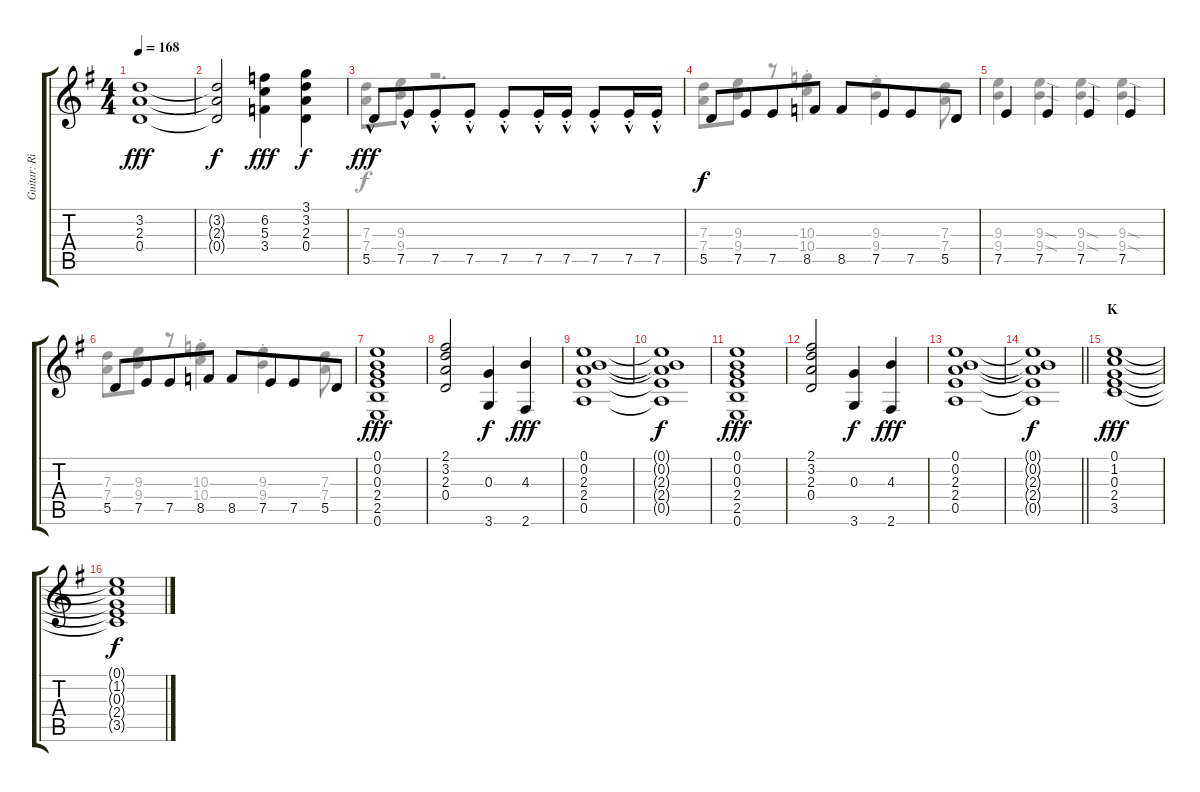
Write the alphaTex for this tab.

\track ("Guitar: Rik" "Guitar: Ri") {instrument acousticguitarsteel}
\staff {score tabs}
\tuning (E4 B3 G3 D3 A2 E2) {hide}
\voice
\ts (4 4)
\tempo 168
\clef g2
\ks g
(3.2 2.3 0.4).1{dy fff} |
(3.2{t} 2.3{t} 0.4{t}).2{dy f} (6.2 5.3 3.4).4{dy fff} (3.1 3.2 2.3 0.4).4{dy f} |
5.5{hac}.8{dy fff} 7.5{hac}.8{beam merge} 7.5{hac st}.8 7.5{hac st}.8 7.5{hac st}.8 7.5{hac st}.16 7.5{hac st}.16 7.5{hac st}.8 7.5{hac st}.16 7.5{hac st}.16 |
5.5.8{dy f} 7.5.8{beam merge} 7.5.8 8.5.8 8.5.8 7.5.8{beam merge} 7.5.8 5.5.8 |
7.5.4 7.5.4 7.5.4{beam merge} 7.5.4 |
5.5.8 7.5.8{beam merge} 7.5.8 8.5.8 8.5.8 7.5.8{beam merge} 7.5.8 5.5.8 |
(0.1 0.2 0.3 2.4 2.5 0.6).1{dy fff} |
(2.1 3.2 2.3 0.4).2 (0.3 3.6).4{dy f} (4.3 2.6).4{dy fff} |
(0.1 0.2 2.3 2.4 0.5).1 |
(0.1{t} 0.2{t} 2.3{t} 2.4{t} 0.5{t}).1{dy f} |
(0.1 0.2 0.3 2.4 2.5 0.6).1{dy fff} |
(2.1 3.2 2.3 0.4).2 (0.3 3.6).4{dy f} (4.3 2.6).4{dy fff} |
(0.1 0.2 2.3 2.4 0.5).1 |
\barLineRight lightlight
(0.1{t} 0.2{t} 2.3{t} 2.4{t} 0.5{t}).1{dy f} |
\section ("" "K")
(0.1 1.2 0.3 2.4 3.5).1{dy fff} |
(0.1{t} 1.2{t} 0.3{t} 2.4{t} 3.5{t}).1{dy f}
\voice
\clef g2
\ottava regular
\simile none
\ks g
|
|
(7.3 7.4).8 (9.3 9.4).8 r.2{d} |
(7.3 7.4).8 (9.3 9.4).8 r.8 (10.3{st} 10.4{st}).4 (9.3{st} 9.4{st}).4 (7.3 7.4).8 |
(9.3 9.4).4 (9.3{sod} 9.4{sod}).4 (9.3{sod} 9.4{sod}).4 (9.3{sod} 9.4{sod}).4 |
(7.3 7.4).8 (9.3 9.4).8 r.8 (10.3{st} 10.4{st}).4 (9.3{st} 9.4{st}).4 (7.3 7.4).8 |
|
|
|
|
|
|
|
\barLineRight lightlight
|
|
